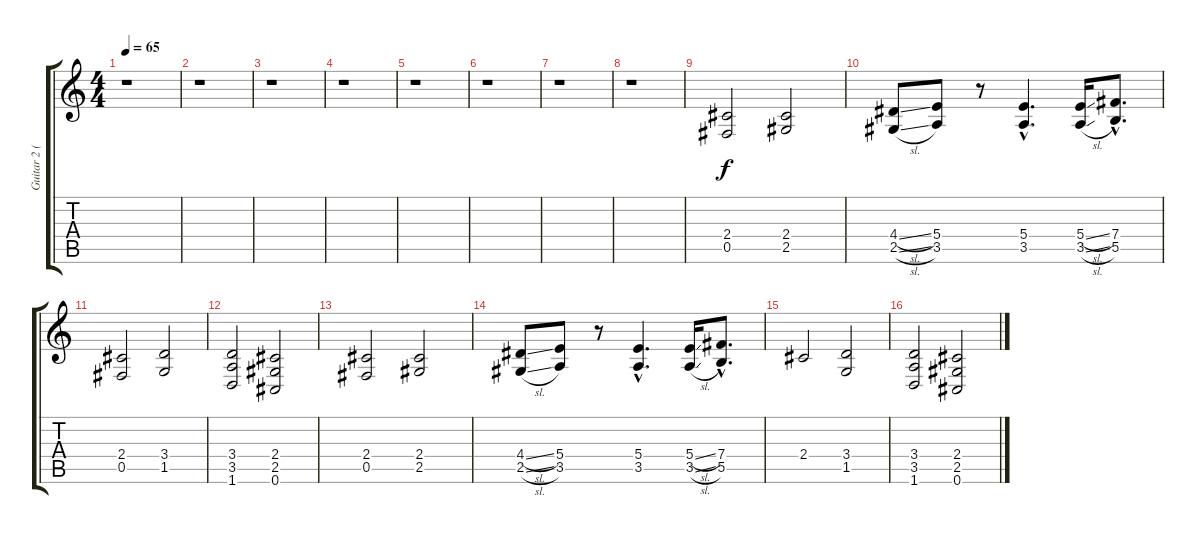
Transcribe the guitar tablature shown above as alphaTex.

\track ("Guitar 2 (Distortion)" "Guitar 2 (") {instrument distortionguitar}
\staff {score tabs}
\tuning (Db4 Ab3 E3 B2 Gb2 Db2) {hide}
\ts (4 4)
\tempo 65
\clef g2
\ks c
r.1{dy f instrument distortionguitar} |
r.1 |
r.1 |
r.1 |
r.1 |
r.1 |
r.1 |
r.1 |
(2.4 0.5).2 (2.4 2.5).2 |
(4.4{sl} 2.5{sl}).8 (5.4 3.5).8 r.8 (5.4{hac} 3.5{hac}).4{d} (5.4{sl} 3.5{sl}).16 (7.4{hac} 5.5{hac}).8{d} |
(2.4 0.5).2 (3.4 1.5).2 |
(3.4 3.5 1.6).2 (2.4 2.5 0.6).2 |
(2.4 0.5).2 (2.4 2.5).2 |
(4.4{sl} 2.5{sl}).8 (5.4 3.5).8 r.8 (5.4{hac} 3.5{hac}).4{d} (5.4{sl} 3.5{sl}).16 (7.4{hac} 5.5{hac}).8{d} |
2.4.2 (3.4 1.5).2 |
(3.4 3.5 1.6).2 (2.4 2.5 0.6).2
